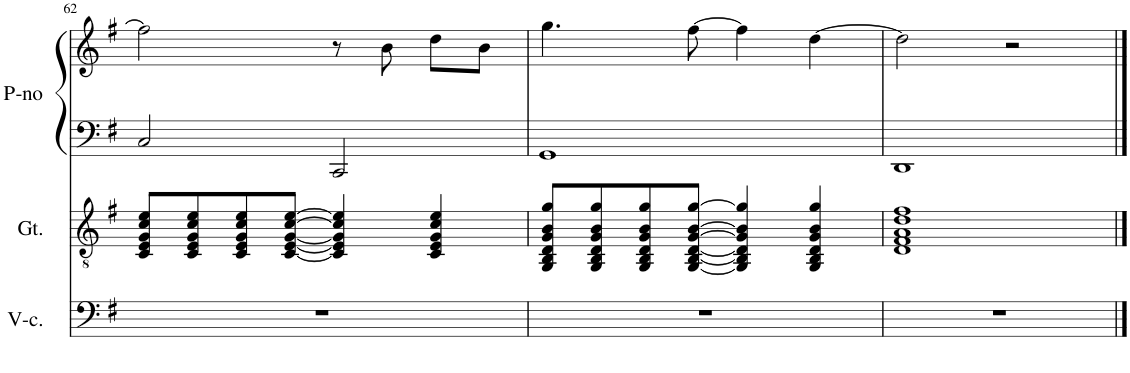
**kern	**kern	**kern	**kern
*part3	*part2	*part1	*part1
*staff4	*staff3	*staff2	*staff1
*I"Cello	*I"Guitar	*I"Piano	*
*	*I'Gt.	*I'P-no	*
!!LO:PB:g=z
*clefF4	*clefGv2	*clefF4	*clefG2
*k[f#]	*k[f#]	*k[f#]	*k[f#]
*M4/4	*M4/4	*M4/4	*M4/4
=62	=62	=62	=62
1r	8C/ 8E/ 8G/ 8c/ 8e/L	2C/	2ff#\]
.	8C/ 8E/ 8G/ 8c/ 8e/	.	.
.	8C/ 8E/ 8G/ 8c/ 8e/	.	.
.	[8C/ [8E/ [8G/ [8c/ [8e/J	.	.
.	4C/] 4E/] 4G/] 4c/] 4e/]	2CC/	8r
.	.	.	8b\
.	4C/ 4E/ 4G/ 4c/ 4e/	.	8dd\L
.	.	.	8b\J
=63	=63	=63	=63
1r	8GG/ 8BB/ 8D/ 8G/ 8B/ 8g/L	1GG	4.gg\
.	8GG/ 8BB/ 8D/ 8G/ 8B/ 8g/	.	.
.	8GG/ 8BB/ 8D/ 8G/ 8B/ 8g/	.	.
.	[8GG/ [8BB/ [8D/ [8G/ [8B/ [8g/J	.	[8ff#\
.	4GG/] 4BB/] 4D/] 4G/] 4B/] 4g/]	.	4ff#\]
.	4GG/ 4BB/ 4D/ 4G/ 4B/ 4g/	.	[4dd\
=64	=64	=64	=64
1r	1D 1F# 1A 1d 1f#	1DD	2dd\]
.	.	.	2r
==	==	==	==
*-	*-	*-	*-
